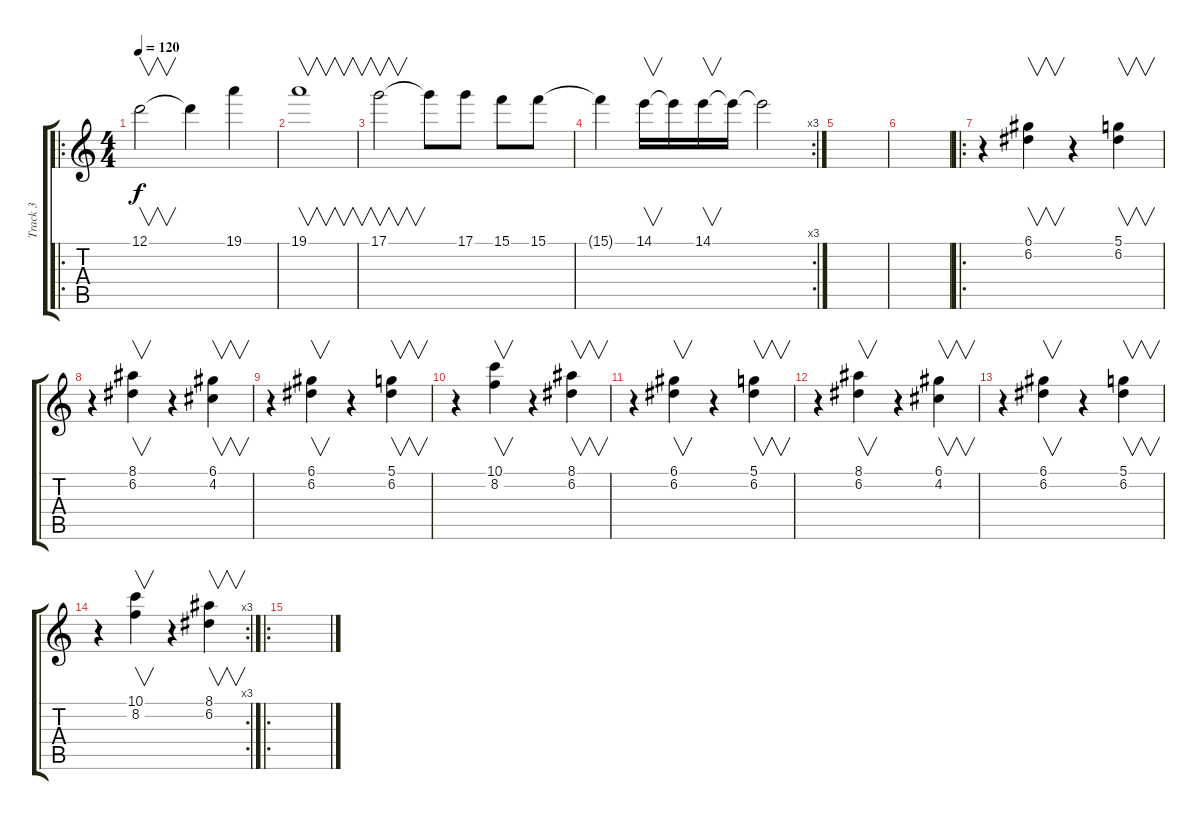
\track ("Track 3" "Track 3") {instrument overdrivenguitar}
\staff {score tabs}
\tuning (D4 A3 F3 C3 G2 D2) {hide}
\ro
\ts (4 4)
\tempo 120
\clef g2
\ks c
12.1.2{v dy f instrument overdrivenguitar} 12.1{t}.4 19.1.4 |
19.1.1{v} |
17.1.2{v} 17.1{t}.8 17.1.8 15.1.8 15.1.8 |
\rc 3
15.1{t}.4 14.1.16{v} 14.1{t}.16 14.1.16{v} 14.1{t}.16 14.1{t}.2 |
|
|
\ro
r.4 (6.1 6.2).4{v} r.4 (5.1 6.2).4{v} |
r.4 (8.1 6.2).4{v} r.4 (6.1 4.2).4{v} |
r.4 (6.1 6.2).4{v} r.4 (5.1 6.2).4{v} |
r.4 (10.1 8.2).4{v} r.4 (8.1 6.2).4{v} |
r.4 (6.1 6.2).4{v} r.4 (5.1 6.2).4{v} |
r.4 (8.1 6.2).4{v} r.4 (6.1 4.2).4{v} |
r.4 (6.1 6.2).4{v} r.4 (5.1 6.2).4{v} |
\rc 3
r.4 (10.1 8.2).4{v} r.4 (8.1 6.2).4{v} |
\ro
